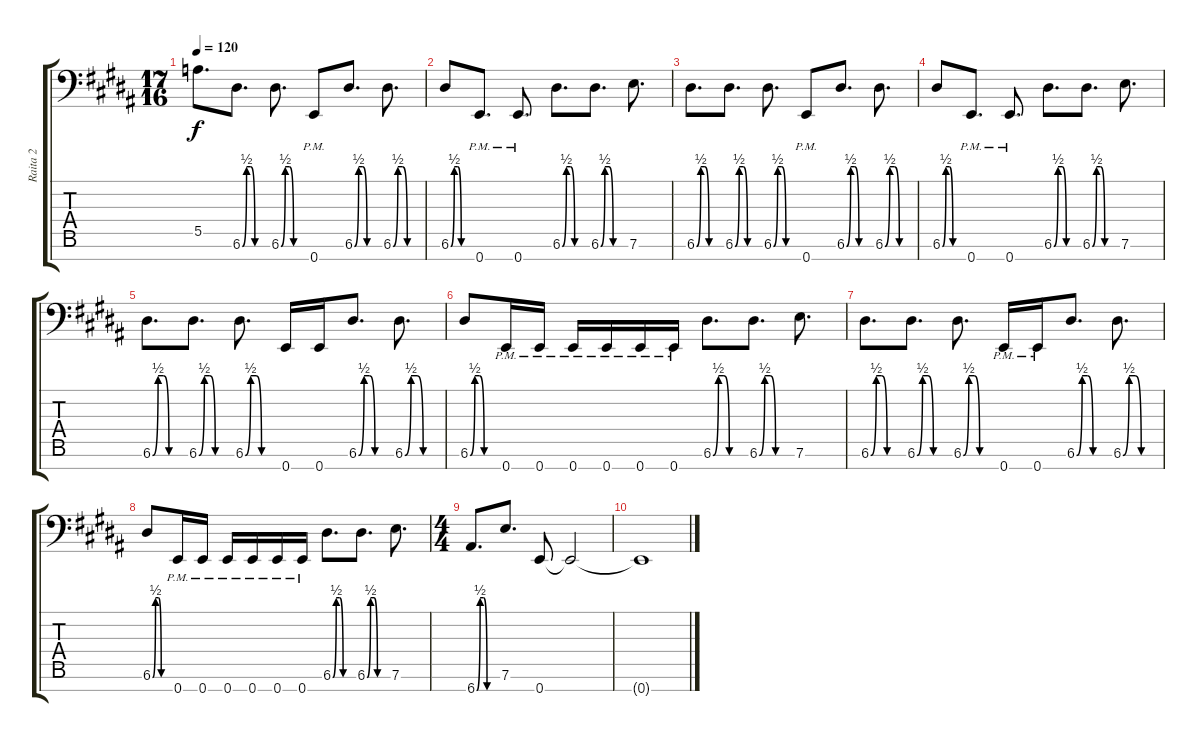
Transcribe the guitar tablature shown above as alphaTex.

\track ("Raita 2" "Raita 2") {instrument overdrivenguitar}
\staff {score tabs}
\tuning (B3 G3 D3 A2 E2 A1 E1) {hide}
\ts (17 16)
\tempo 120
\clef f4
\ks g#minor
5.5{t}.8{d dy f} 6.6{be (custom 0 0 10 2 20 2 30 0 60 0)}.8{d} 6.6{be (custom 0 0 10 2 20 2 30 0 60 0)}.8{d} 0.7{pm}.8 6.6{be (custom 0 0 10 2 20 2 30 0 60 0)}.8{d} 6.6{be (custom 0 0 10 2 20 2 30 0 60 0)}.8{d} |
6.6{be (custom 0 0 10 2 20 2 30 0 60 0)}.8 0.7{pm}.8{d} 0.7{pm}.8{d} 6.6{be (custom 0 0 10 2 20 2 30 0 60 0)}.8{d} 6.6{be (custom 0 0 10 2 20 2 30 0 60 0)}.8{d} 7.6.8{d} |
6.6{be (custom 0 0 10 2 20 2 30 0 60 0)}.8{d} 6.6{be (custom 0 0 10 2 20 2 30 0 60 0)}.8{d} 6.6{be (custom 0 0 10 2 20 2 30 0 60 0)}.8{d} 0.7{pm}.8 6.6{be (custom 0 0 10 2 20 2 30 0 60 0)}.8{d} 6.6{be (custom 0 0 10 2 20 2 30 0 60 0)}.8{d} |
6.6{be (custom 0 0 10 2 20 2 30 0 60 0)}.8 0.7{pm}.8{d} 0.7{pm}.8{d} 6.6{be (custom 0 0 10 2 20 2 30 0 60 0)}.8{d} 6.6{be (custom 0 0 10 2 20 2 30 0 60 0)}.8{d} 7.6.8{d} |
6.6{be (custom 0 0 10 2 20 2 30 0 60 0)}.8{d} 6.6{be (custom 0 0 10 2 20 2 30 0 60 0)}.8{d} 6.6{be (custom 0 0 10 2 20 2 30 0 60 0)}.8{d} 0.7.16 0.7.16 6.6{be (custom 0 0 10 2 20 2 30 0 60 0)}.8{d} 6.6{be (custom 0 0 10 2 20 2 30 0 60 0)}.8{d} |
6.6{be (custom 0 0 10 2 20 2 30 0 60 0)}.8 0.7{pm}.16 0.7{pm}.16 0.7{pm}.16 0.7{pm}.16 0.7{pm}.16 0.7{pm}.16 6.6{be (custom 0 0 10 2 20 2 30 0 60 0)}.8{d} 6.6{be (custom 0 0 10 2 20 2 30 0 60 0)}.8{d} 7.6.8{d} |
6.6{be (custom 0 0 10 2 20 2 30 0 60 0)}.8{d} 6.6{be (custom 0 0 10 2 20 2 30 0 60 0)}.8{d} 6.6{be (custom 0 0 10 2 20 2 30 0 60 0)}.8{d} 0.7{pm}.16 0.7{pm}.16 6.6{be (custom 0 0 10 2 20 2 30 0 60 0)}.8{d} 6.6{be (custom 0 0 10 2 20 2 30 0 60 0)}.8{d} |
6.6{be (custom 0 0 10 2 20 2 30 0 60 0)}.8 0.7{pm}.16 0.7{pm}.16 0.7{pm}.16 0.7{pm}.16 0.7{pm}.16 0.7{pm}.16 6.6{be (custom 0 0 10 2 20 2 30 0 60 0)}.8{d} 6.6{be (custom 0 0 10 2 20 2 30 0 60 0)}.8{d} 7.6.8{d} |
\ts (4 4)
6.7{be (custom 0 0 10 2 20 2 30 0 60 0)}.8{d} 7.6.8{d} 0.7.8 0.7{t}.2 |
0.7{t}.1
